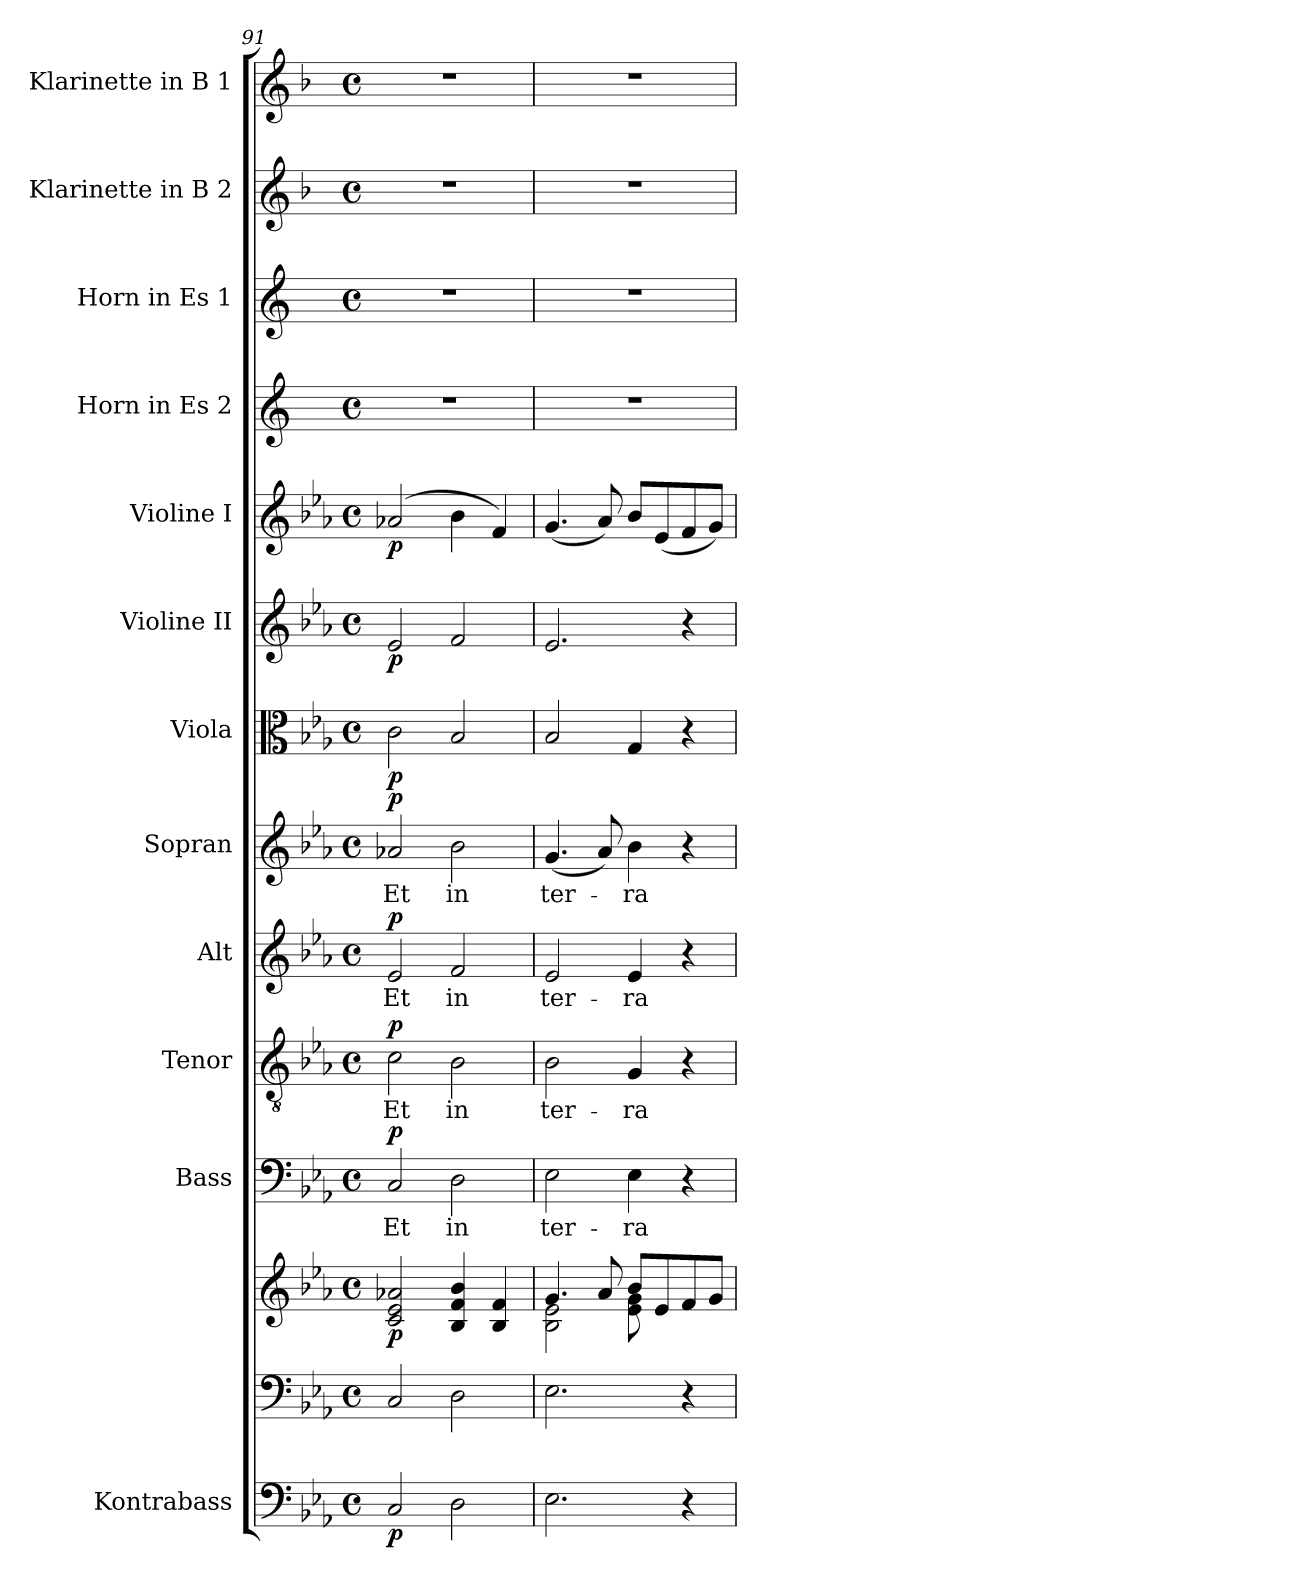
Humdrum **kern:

**kern	**dynam	**kern	**kern	**dynam	**kern	**text	**dynam	**kern	**text	**dynam	**kern	**text	**dynam	**kern	**text	**dynam	**kern	**dynam	**kern	**dynam	**kern	**dynam	**kern	**kern	**kern	**kern
*part13	*part13	*part12	*part12	*part12	*part11	*part11	*part11	*part10	*part10	*part10	*part9	*part9	*part9	*part8	*part8	*part8	*part7	*part7	*part6	*part6	*part5	*part5	*part4	*part3	*part2	*part1
*staff14	*staff14	*staff13	*staff12	*staff12/13	*staff11	*staff11	*staff11	*staff10	*staff10	*staff10	*staff9	*staff9	*staff9	*staff8	*staff8	*staff8	*staff7	*staff7	*staff6	*staff6	*staff5	*staff5	*staff4	*staff3	*staff2	*staff1
*I"Kontrabass	*	*	*	*	*I"Bass	*	*	*I"Tenor	*	*	*I"Alt	*	*	*I"Sopran	*	*	*I"Viola	*	*I"Violine II	*	*I"Violine I	*	*I"Horn in Es 2	*I"Horn in Es 1	*I"Klarinette in B 2	*I"Klarinette in B 1
*I'Kb.	*	*	*	*	*I'B	*	*	*I'T	*	*	*I'A	*	*	*I'S	*	*	*I'Vla.	*	*I'Vl. II	*	*I'Vl. I	*	*I'Hrn. 2	*I'Hrn. 1	*	*
*clefF4	*	*clefF4	*clefG2	*	*clefF4	*	*	*clefGv2	*	*	*clefG2	*	*	*clefG2	*	*	*clefC3	*	*clefG2	*	*clefG2	*	*clefG2	*clefG2	*clefG2	*clefG2
*ITrd7c12	*	*	*	*	*	*	*	*	*	*	*	*	*	*	*	*	*	*	*	*	*	*	*ITrd5c9	*ITrd5c9	*ITrd1c2	*ITrd1c2
*k[b-e-a-]	*	*k[b-e-a-]	*k[b-e-a-]	*	*k[b-e-a-]	*	*	*k[b-e-a-]	*	*	*k[b-e-a-]	*	*	*k[b-e-a-]	*	*	*k[b-e-a-]	*	*k[b-e-a-]	*	*k[b-e-a-]	*	*k[b-e-a-]	*k[b-e-a-]	*k[b-e-a-]	*k[b-e-a-]
*E-:	*	*E-:	*E-:	*	*E-:	*	*	*E-:	*	*	*E-:	*	*	*E-:	*	*	*E-:	*	*E-:	*	*E-:	*	*E-:	*E-:	*E-:	*E-:
*M4/4	*	*M4/4	*M4/4	*	*M4/4	*	*	*M4/4	*	*	*M4/4	*	*	*M4/4	*	*	*M4/4	*	*M4/4	*	*M4/4	*	*M4/4	*M4/4	*M4/4	*M4/4
*met(c)	*	*met(c)	*met(c)	*	*met(c)	*	*	*met(c)	*	*	*met(c)	*	*	*met(c)	*	*	*met(c)	*	*met(c)	*	*met(c)	*	*met(c)	*met(c)	*met(c)	*met(c)
=91	=91	=91	=91	=91	=91	=91	=91	=91	=91	=91	=91	=91	=91	=91	=91	=91	=91	=91	=91	=91	=91	=91	=91	=91	=91	=91
!	!LO:DY:b	!	!	!LO:DY:b	!	!LO:LY:b	!LO:DY:a	!	!LO:LY:b	!LO:DY:a	!	!LO:LY:b	!LO:DY:a	!	!LO:LY:b	!LO:DY:a	!	!LO:DY:b	!	!LO:DY:b	!	!LO:DY:b	!	!	!	!
2CC/	p	2C/	2c/ 2e-/ 2a-X/	p	2C/	Et	p	2c\	Et	p	2e-/	Et	p	2a-X/	Et	p	2c\	p	2e-/	p	(2a-X/	p	1r	1r	1r	1r
!	!	!	!	!	!	!LO:LY:b	!	!	!LO:LY:b	!	!	!LO:LY:b	!	!	!LO:LY:b	!	!	!	!	!	!	!	!	!	!	!
2DD\	.	2D\	4B-/ 4f/ 4b-/	.	2D\	in	.	2B-\	in	.	2f/	in	.	2b-\	in	.	2B-/	.	2f/	.	4b-\	.	.	.	.	.
.	.	.	4B-/ 4f/	.	.	.	.	.	.	.	.	.	.	.	.	.	.	.	.	.	4f/)	.	.	.	.	.
=92	=92	=92	=92	=92	=92	=92	=92	=92	=92	=92	=92	=92	=92	=92	=92	=92	=92	=92	=92	=92	=92	=92	=92	=92	=92	=92
*	*	*	*^	*	*	*	*	*	*	*	*	*	*	*	*	*	*	*	*	*	*	*	*	*	*	*
!	!	!	!	!	!	!	!LO:LY:b	!	!	!LO:LY:b	!	!	!LO:LY:b	!	!	!LO:LY:b	!	!	!	!	!	!	!	!	!	!	!
2.EE-\	.	2.E-\	4.g/	2B-\ 2e-\	.	2E-\	ter-	.	2B-\	ter-	.	2e-/	ter-	.	(<4.g/	ter-	.	2B-/	.	2.e-/	.	(<4.g/	.	1r	1r	1r	1r
.	.	.	8a-/	.	.	.	.	.	.	.	.	.	.	.	8a-/)	.	.	.	.	.	.	8a-/)	.	.	.	.	.
!	!	!	!	!	!	!	!LO:LY:b	!	!	!LO:LY:b	!	!	!LO:LY:b	!	!	!LO:LY:b	!	!	!	!	!	!	!	!	!	!	!
.	.	.	8b-/L	8e-\ 8g\	.	4E-\	-ra	.	4G/	-ra	.	4e-/	-ra	.	4b-\	-ra	.	4G/	.	.	.	8b-/L	.	.	.	.	.
.	.	.	8e-/	4.ryy	.	.	.	.	.	.	.	.	.	.	.	.	.	.	.	.	.	(<8e-/	.	.	.	.	.
4r	.	4r	8f/	.	.	4r	.	.	4r	.	.	4r	.	.	4r	.	.	4r	.	4r	.	8f/	.	.	.	.	.
.	.	.	8g/J	.	.	.	.	.	.	.	.	.	.	.	.	.	.	.	.	.	.	8g/J)	.	.	.	.	.
*	*	*	*v	*v	*	*	*	*	*	*	*	*	*	*	*	*	*	*	*	*	*	*	*	*	*	*	*
=	=	=	=	=	=	=	=	=	=	=	=	=	=	=	=	=	=	=	=	=	=	=	=	=	=	=
*-	*-	*-	*-	*-	*-	*-	*-	*-	*-	*-	*-	*-	*-	*-	*-	*-	*-	*-	*-	*-	*-	*-	*-	*-	*-	*-
